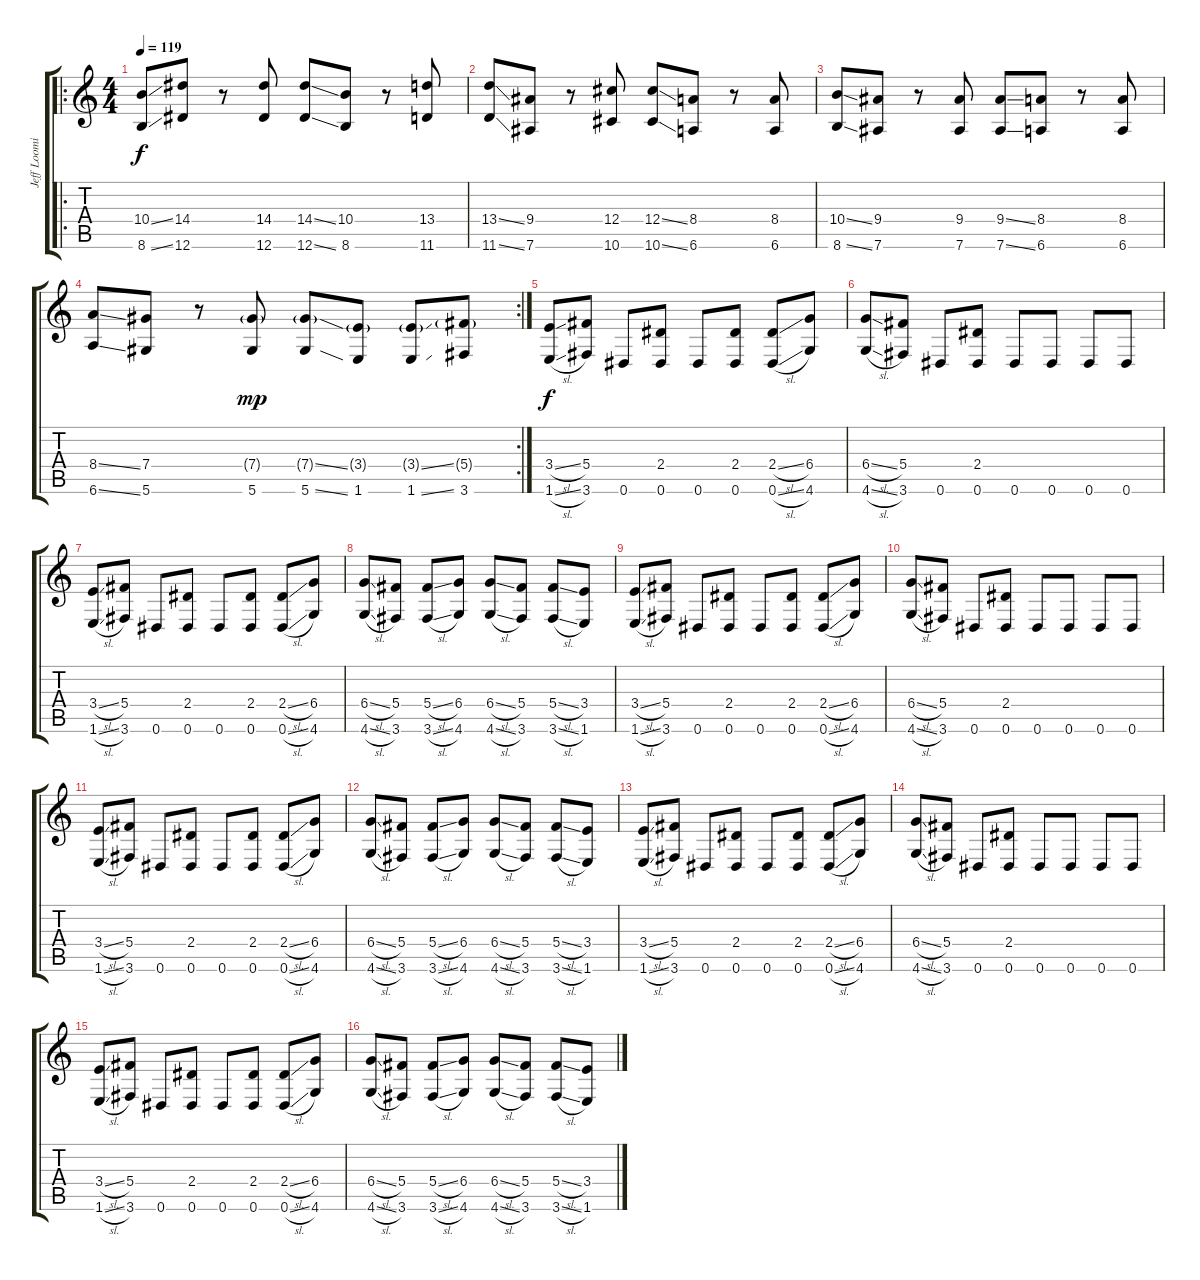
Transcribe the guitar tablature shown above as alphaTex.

\track ("Jeff Loomis Rhythm" "Jeff Loomi") {instrument distortionguitar}
\staff {score tabs}
\tuning (Eb4 Bb3 Gb3 Db3 Ab2 Eb2) {hide}
\ro
\ts (4 4)
\tempo 119
\clef g2
\ks c
(10.4{ss} 8.6{ss}).8{dy f} (14.4 12.6).8 r.8 (14.4 12.6).8 (14.4{ss} 12.6{ss}).8 (10.4 8.6).8 r.8 (13.4 11.6).8 |
(13.4{ss} 11.6{ss}).8 (9.4 7.6).8 r.8 (12.4 10.6).8 (12.4{ss} 10.6{ss}).8 (8.4 6.6).8 r.8 (8.4 6.6).8 |
(10.4{ss} 8.6{ss}).8 (9.4 7.6).8 r.8 (9.4 7.6).8 (9.4{ss} 7.6{ss}).8 (8.4 6.6).8 r.8 (8.4 6.6).8 |
\rc 2
(8.4{ss} 6.6{ss}).8 (7.4 5.6).8 r.8 (7.4{g} 5.6).8{dy mp} (7.4{ss g} 5.6{ss}).8 (3.4{g} 1.6).8 (3.4{ss g} 1.6{ss}).8 (5.4{g} 3.6).8 |
(3.4{sl} 1.6{sl}).8{dy f} (5.4 3.6).8 0.6.8 (2.4 0.6).8 0.6.8 (2.4 0.6).8 (2.4{sl} 0.6{sl}).8 (6.4 4.6).8 |
(6.4{sl} 4.6{sl}).8 (5.4 3.6).8 0.6.8 (2.4 0.6).8 0.6.8 0.6.8 0.6.8 0.6.8 |
(3.4{sl} 1.6{sl}).8 (5.4 3.6).8 0.6.8 (2.4 0.6).8 0.6.8 (2.4 0.6).8 (2.4{sl} 0.6{sl}).8 (6.4 4.6).8 |
(6.4{sl} 4.6{sl}).8 (5.4 3.6).8 (5.4{sl} 3.6{sl}).8 (6.4 4.6).8 (6.4{sl} 4.6{sl}).8 (5.4 3.6).8 (5.4{sl} 3.6{sl}).8 (3.4 1.6).8 |
(3.4{sl} 1.6{sl}).8 (5.4 3.6).8 0.6.8 (2.4 0.6).8 0.6.8 (2.4 0.6).8 (2.4{sl} 0.6{sl}).8 (6.4 4.6).8 |
(6.4{sl} 4.6{sl}).8 (5.4 3.6).8 0.6.8 (2.4 0.6).8 0.6.8 0.6.8 0.6.8 0.6.8 |
(3.4{sl} 1.6{sl}).8 (5.4 3.6).8 0.6.8 (2.4 0.6).8 0.6.8 (2.4 0.6).8 (2.4{sl} 0.6{sl}).8 (6.4 4.6).8 |
(6.4{sl} 4.6{sl}).8 (5.4 3.6).8 (5.4{sl} 3.6{sl}).8 (6.4 4.6).8 (6.4{sl} 4.6{sl}).8 (5.4 3.6).8 (5.4{sl} 3.6{sl}).8 (3.4 1.6).8 |
(3.4{sl} 1.6{sl}).8 (5.4 3.6).8 0.6.8 (2.4 0.6).8 0.6.8 (2.4 0.6).8 (2.4{sl} 0.6{sl}).8 (6.4 4.6).8 |
(6.4{sl} 4.6{sl}).8 (5.4 3.6).8 0.6.8 (2.4 0.6).8 0.6.8 0.6.8 0.6.8 0.6.8 |
(3.4{sl} 1.6{sl}).8 (5.4 3.6).8 0.6.8 (2.4 0.6).8 0.6.8 (2.4 0.6).8 (2.4{sl} 0.6{sl}).8 (6.4 4.6).8 |
(6.4{sl} 4.6{sl}).8 (5.4 3.6).8 (5.4{sl} 3.6{sl}).8 (6.4 4.6).8 (6.4{sl} 4.6{sl}).8 (5.4 3.6).8 (5.4{sl} 3.6{sl}).8 (3.4 1.6).8
